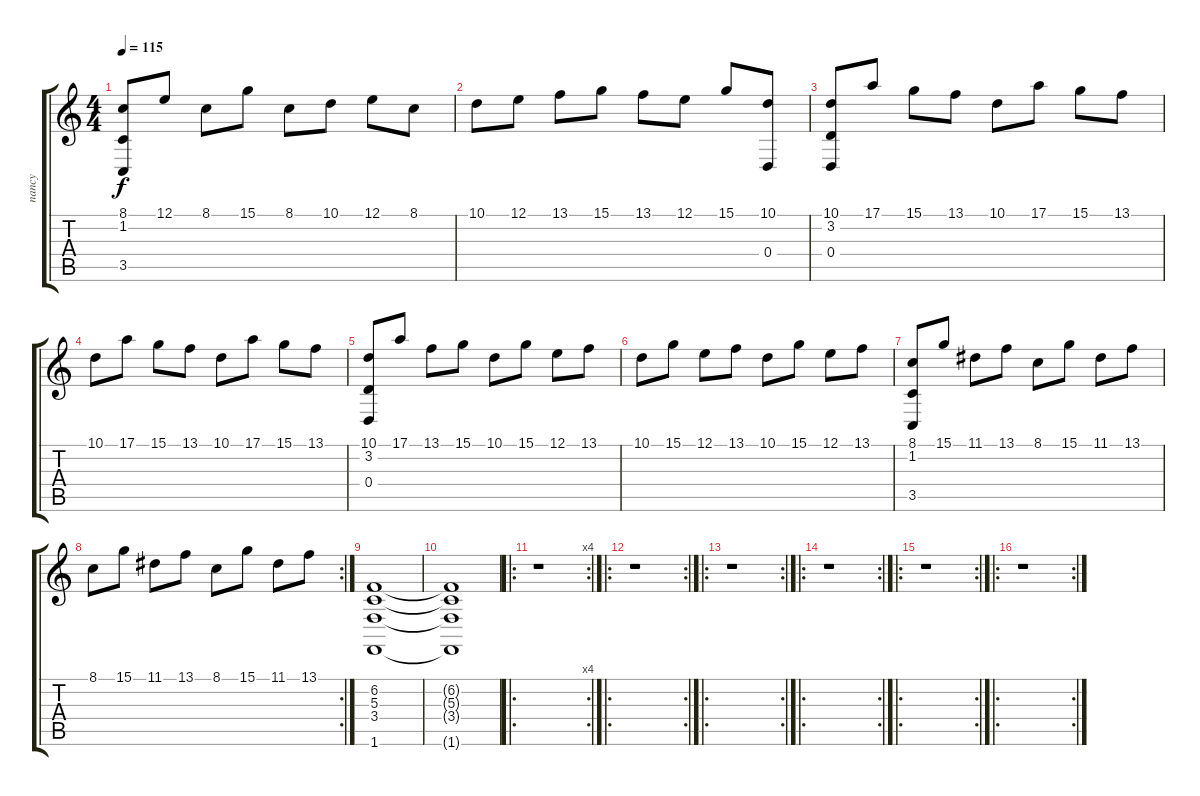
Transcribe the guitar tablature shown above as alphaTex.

\track ("nancy" "nancy") {instrument acousticgrandpiano}
\staff {score tabs}
\tuning (E4 B3 G3 D3 A2 E2) {hide}
\ts (4 4)
\tempo 115
\clef g2
\ks c
(8.1 1.2 3.5).8{dy f} 12.1.8 8.1.8 15.1.8 8.1.8 10.1.8 12.1.8 8.1.8 |
10.1.8 12.1.8 13.1.8 15.1.8 13.1.8 12.1.8 15.1.8 (10.1 0.4{t}).8 |
(10.1 3.2 0.4).8 17.1.8 15.1.8 13.1.8 10.1.8 17.1.8 15.1.8 13.1.8 |
10.1.8 17.1.8 15.1.8 13.1.8 10.1.8 17.1.8 15.1.8 13.1.8 |
(10.1 3.2 0.4).8 17.1.8 13.1.8 15.1.8 10.1.8 15.1.8 12.1.8 13.1.8 |
10.1.8 15.1.8 12.1.8 13.1.8 10.1.8 15.1.8 12.1.8 13.1.8 |
(8.1 1.2 3.5).8 15.1.8 11.1.8 13.1.8 8.1.8 15.1.8 11.1.8 13.1.8 |
\rc 2
8.1.8 15.1.8 11.1.8 13.1.8 8.1.8 15.1.8 11.1.8 13.1.8 |
(6.2 5.3 3.4 1.6).1 |
(6.2{t} 5.3{t} 3.4{t} 1.6{t}).1 |
\ro
\rc 4
r.1 |
\ro
\rc 2
r.1 |
\ro
\rc 2
r.1 |
\ro
\rc 2
r.1 |
\ro
\rc 2
r.1 |
\ro
\rc 2
r.1
